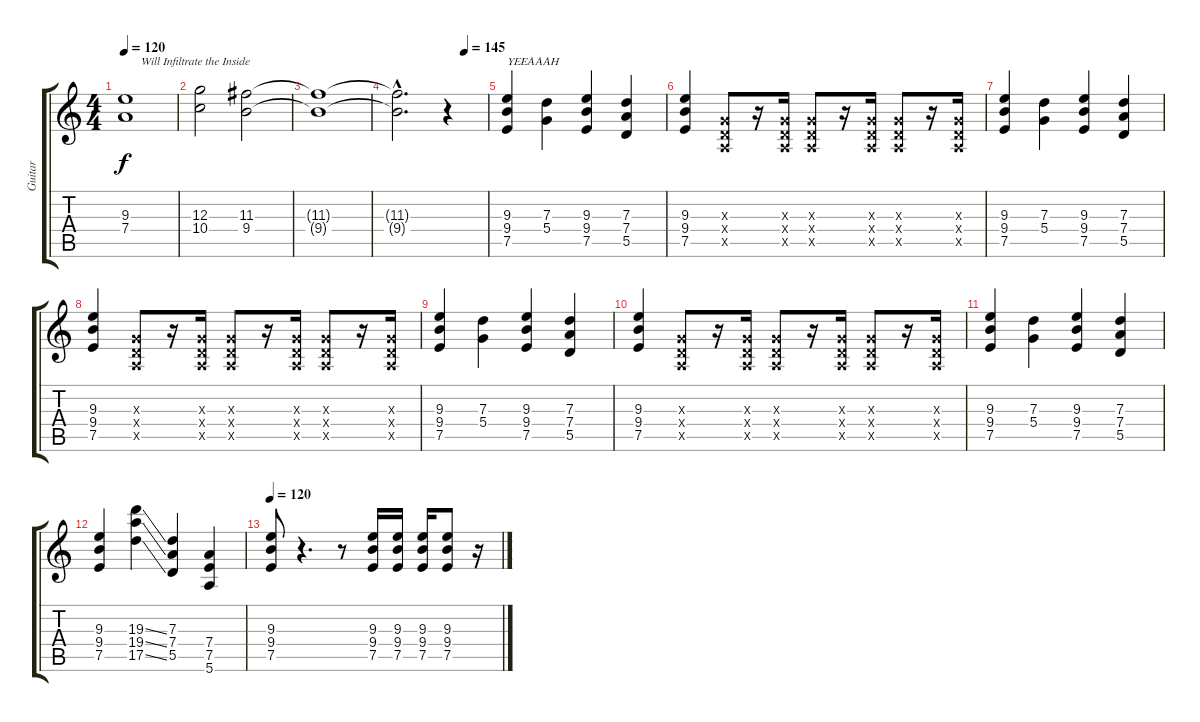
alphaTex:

\track ("Guitar" "Guitar") {instrument distortionguitar}
\staff {score tabs}
\tuning (E4 B3 G3 D3 A2 E2) {hide}
\ts (4 4)
\tempo 120
\clef g2
\ks c
(9.3 7.4).1{txt "     Will Infiltrate the Inside" dy f} |
(12.3 10.4).2 (11.3 9.4).2 |
(11.3{t} 9.4{t}).1 |
\tempo (145 0.75)
(11.3{hac t} 9.4{hac t}).2{d} r.4 |
(9.3 9.4 7.5).4{txt "YEEAAAH"} (7.3 5.4).4 (9.3 9.4 7.5).4 (7.3 7.4 5.5).4 |
(9.3 9.4 7.5).4 (0.3{x} 0.4{x} 0.5{x}).8 r.16 (0.3{x} 0.4{x} 0.5{x}).16 (0.3{x} 0.4{x} 0.5{x}).8 r.16 (0.3{x} 0.4{x} 0.5{x}).16 (0.3{x} 0.4{x} 0.5{x}).8 r.16 (0.3{x} 0.4{x} 0.5{x}).16 |
(9.3 9.4 7.5).4 (7.3 5.4).4 (9.3 9.4 7.5).4 (7.3 7.4 5.5).4 |
(9.3 9.4 7.5).4 (0.3{x} 0.4{x} 0.5{x}).8 r.16 (0.3{x} 0.4{x} 0.5{x}).16 (0.3{x} 0.4{x} 0.5{x}).8 r.16 (0.3{x} 0.4{x} 0.5{x}).16 (0.3{x} 0.4{x} 0.5{x}).8 r.16 (0.3{x} 0.4{x} 0.5{x}).16 |
(9.3 9.4 7.5).4 (7.3 5.4).4 (9.3 9.4 7.5).4 (7.3 7.4 5.5).4 |
(9.3 9.4 7.5).4 (0.3{x} 0.4{x} 0.5{x}).8 r.16 (0.3{x} 0.4{x} 0.5{x}).16 (0.3{x} 0.4{x} 0.5{x}).8 r.16 (0.3{x} 0.4{x} 0.5{x}).16 (0.3{x} 0.4{x} 0.5{x}).8 r.16 (0.3{x} 0.4{x} 0.5{x}).16 |
(9.3 9.4 7.5).4 (7.3 5.4).4 (9.3 9.4 7.5).4 (7.3 7.4 5.5).4 |
(9.3 9.4 7.5).4 (19.3{ss} 19.4{ss} 17.5{ss}).4 (7.3 7.4 5.5).4 (7.4 7.5 5.6).4 |
\tempo 120
(9.3 9.4 7.5).8 r.4{d} r.8 (9.3 9.4 7.5).16 (9.3 9.4 7.5).16 (9.3 9.4 7.5).16 (9.3 9.4 7.5).8 r.16
